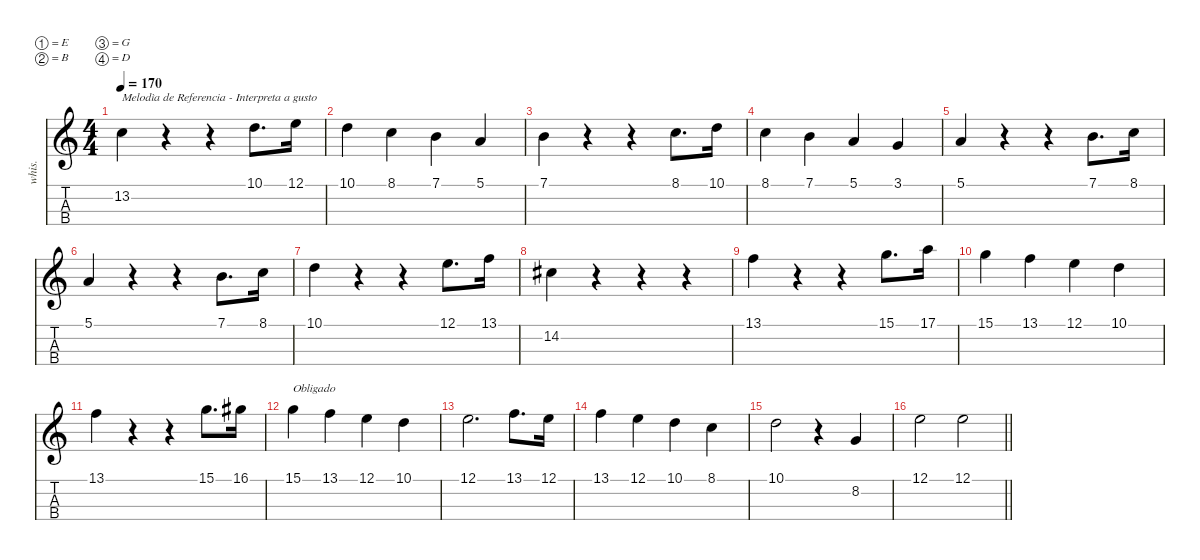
\defaultSystemsLayout 4
\hideDynamics
\bracketExtendMode nobrackets
\otherSystemsTrackNameOrientation horizontal
\track ("Voz" "whis.") {instrument whistle}
\staff {score tabs}
\tuning (E4 B3 G3 D3)
\ts (4 4)
\tempo 170
\clef g2
\ks c
13.2.4{txt "Melodìa de Referencia - Interpreta a gusto" dy f beam Down} r.4{beam Down} r.4{beam Down} 10.1.8{d beam Down} 12.1.16{beam Down} |
10.1.4{beam Down} 8.1.4{beam Down} 7.1.4{beam Down} 5.1.4{beam Up} |
7.1.4{beam Down} r.4{beam Down} r.4{beam Down} 8.1.8{d beam Down} 10.1.16{beam Down} |
8.1.4{beam Down} 7.1.4{beam Down} 5.1.4{beam Up} 3.1.4{beam Up} |
5.1.4{beam Up} r.4{beam Up} r.4{beam Up} 7.1.8{d beam Down} 8.1.16{beam Down} |
5.1.4{beam Up} r.4{beam Up} r.4{beam Up} 7.1.8{d beam Down} 8.1.16{beam Down} |
10.1.4{beam Down} r.4{beam Down} r.4{beam Down} 12.1.8{d beam Down} 13.1.16{beam Down} |
14.2{acc #}.4{beam Down} r.4{beam Down} r.4{beam Down} r.4{beam Down} |
13.1.4{beam Down} r.4{beam Down} r.4{beam Down} 15.1.8{d beam Down} 17.1.16{beam Down} |
15.1.4{beam Down} 13.1.4{beam Down} 12.1.4{beam Down} 10.1.4{beam Down} |
13.1.4{beam Down} r.4{beam Down} r.4{beam Down} 15.1.8{d beam Down} 16.1{acc #}.16{beam Down} |
15.1.4{txt "Obligado" beam Down} 13.1.4{beam Down} 12.1.4{beam Down} 10.1.4{beam Down} |
12.1.2{d beam Down} 13.1.8{d beam Down} 12.1.16{beam Down} |
13.1.4{beam Down} 12.1.4{beam Down} 10.1.4{beam Down} 8.1.4{beam Down} |
10.1.2{beam Down} r.4{beam Down} 8.2.4{beam Up} |
\barLineRight lightlight
12.1.2{beam Down} 12.1.2{beam Down}
